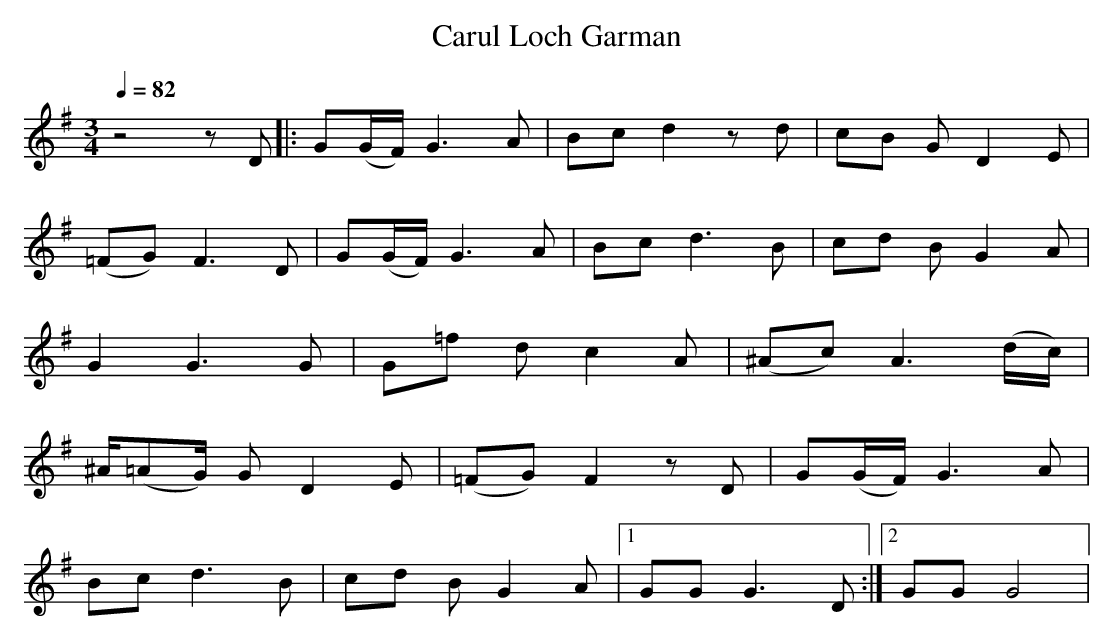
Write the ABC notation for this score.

X:1
T:Carul Loch Garman
Q:1/4=82
M:3/4
L:1/8
K:G
z4zD|:G(G/2F/2) G3A|Bc d2zd|cB G D2E|
(=FG) F3D|G(G/2F/2) G3A|Bc d3B|cd B G2A|
G2G3G|G=f d c2A|(^Ac) A3(d/2c/2)|
^A/2(=AG/2) G D2E|(=FG) F2zD|G(G/2F/2) G3A|
Bc d3B|cd B G2A|1 GG G3 D:|2 GG G4 |
